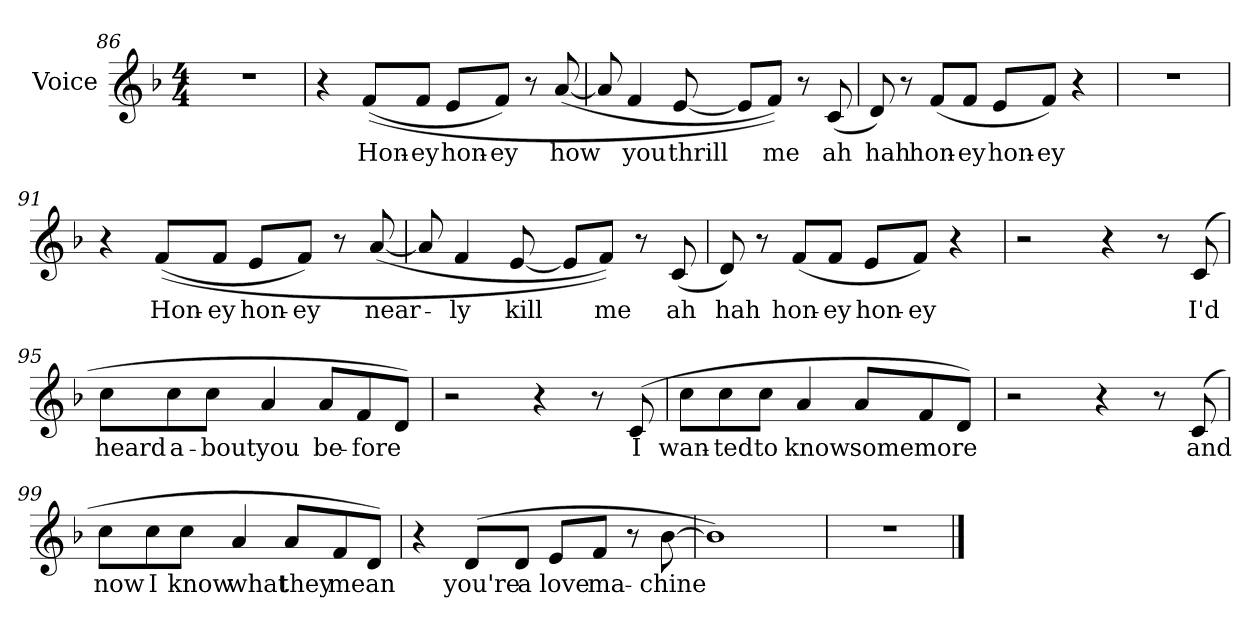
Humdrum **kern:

**kern	**text
*part1	*part1
*staff1	*staff1
*I"Voice	*
*I'Voice	*
*clefG2	*
*k[b-]	*
*F:	*
*M4/4	*
=86	=86
1r	.
!!LO:LB:g=z
=87	=87
4r	.
!	!LO:LY:b:color=#000000
((8fi/L	Hon-
!	!LO:LY:b:color=#000000
8fi/J	-ey
!	!LO:LY:b:color=#000000
8ei/L	hon-
!	!LO:LY:b:color=#000000
8fi/J)	-ey
8r	.
!	!LO:LY:b:color=#000000
([8ai/	how
=88	=88
8ai/]	.
!	!LO:LY:b:color=#000000
4fi/	you
!	!LO:LY:b:color=#000000
[8ei/	thrill
8ei/L]	.
!	!LO:LY:b:color=#000000
8fi/J))	me
8r	.
!	!LO:LY:b:color=#000000
(8ci/	ah
=89	=89
!	!LO:LY:b:color=#000000
8di/)	hah
8r	.
!	!LO:LY:b:color=#000000
(8fi/L	hon-
!	!LO:LY:b:color=#000000
8fi/J	-ey
!	!LO:LY:b:color=#000000
8ei/L	hon-
!	!LO:LY:b:color=#000000
8fi/J)	-ey
4r	.
=90	=90
1r	.
!!LO:LB:g=z
=91	=91
4r	.
!	!LO:LY:b:color=#000000
((8fi/L	Hon-
!	!LO:LY:b:color=#000000
8fi/J	-ey
!	!LO:LY:b:color=#000000
8ei/L	hon-
!	!LO:LY:b:color=#000000
8fi/J)	-ey
8r	.
!	!LO:LY:b:color=#000000
([8ai/	near-
=92	=92
8ai/]	.
!	!LO:LY:b:color=#000000
4fi/	-ly
!	!LO:LY:b:color=#000000
[8ei/	kill
8ei/L]	.
!	!LO:LY:b:color=#000000
8fi/J))	me
8r	.
!	!LO:LY:b:color=#000000
(8ci/	ah
=93	=93
!	!LO:LY:b:color=#000000
8di/)	hah
8r	.
!	!LO:LY:b:color=#000000
(8fi/L	hon-
!	!LO:LY:b:color=#000000
8fi/J	-ey
!	!LO:LY:b:color=#000000
8ei/L	hon-
!	!LO:LY:b:color=#000000
8fi/J)	-ey
4r	.
=94	=94
2r	.
4r	.
8r	.
!	!LO:LY:b:color=#000000
(8ci/	I'd
!!LO:LB:g=z
=95	=95
!	!LO:LY:b:color=#000000
8cci\L	heard
!	!LO:LY:b:color=#000000
8cci\	a-
!	!LO:LY:b:color=#000000
8cci\J	-bout
!	!LO:LY:b:color=#000000
4ai/	you
!	!LO:LY:b:color=#000000
8ai/L	be-
!	!LO:LY:b:color=#000000
8fi/	-fore
8di/J)	.
=96	=96
2r	.
4r	.
8r	.
!	!LO:LY:b:color=#000000
(8ci/	I
=97	=97
!	!LO:LY:b:color=#000000
8cci\L	wan-
!	!LO:LY:b:color=#000000
8cci\	-ted
!	!LO:LY:b:color=#000000
8cci\J	to
!	!LO:LY:b:color=#000000
4ai/	know
!	!LO:LY:b:color=#000000
8ai/L	some
!	!LO:LY:b:color=#000000
8fi/	more
8di/J)	.
=98	=98
2r	.
4r	.
8r	.
!	!LO:LY:b:color=#000000
(8ci/	and
!!LO:LB:g=z
=99	=99
!	!LO:LY:b:color=#000000
8cci\L	now
!	!LO:LY:b:color=#000000
8cci\	I
!	!LO:LY:b:color=#000000
8cci\J	know
!	!LO:LY:b:color=#000000
4ai/	what
!	!LO:LY:b:color=#000000
8ai/L	they
!	!LO:LY:b:color=#000000
8fi/	mean
8di/J)	.
=100	=100
4r	.
!	!LO:LY:b:color=#000000
(8di/L	you're
!	!LO:LY:b:color=#000000
8di/J	a
!	!LO:LY:b:color=#000000
8ei/L	love
!	!LO:LY:b:color=#000000
8fi/J	ma-
8r	.
!	!LO:LY:b:color=#000000
[8b-i\	-chine
=101	=101
1b-i])	.
=102	=102
1r	.
==	==
*-	*-
